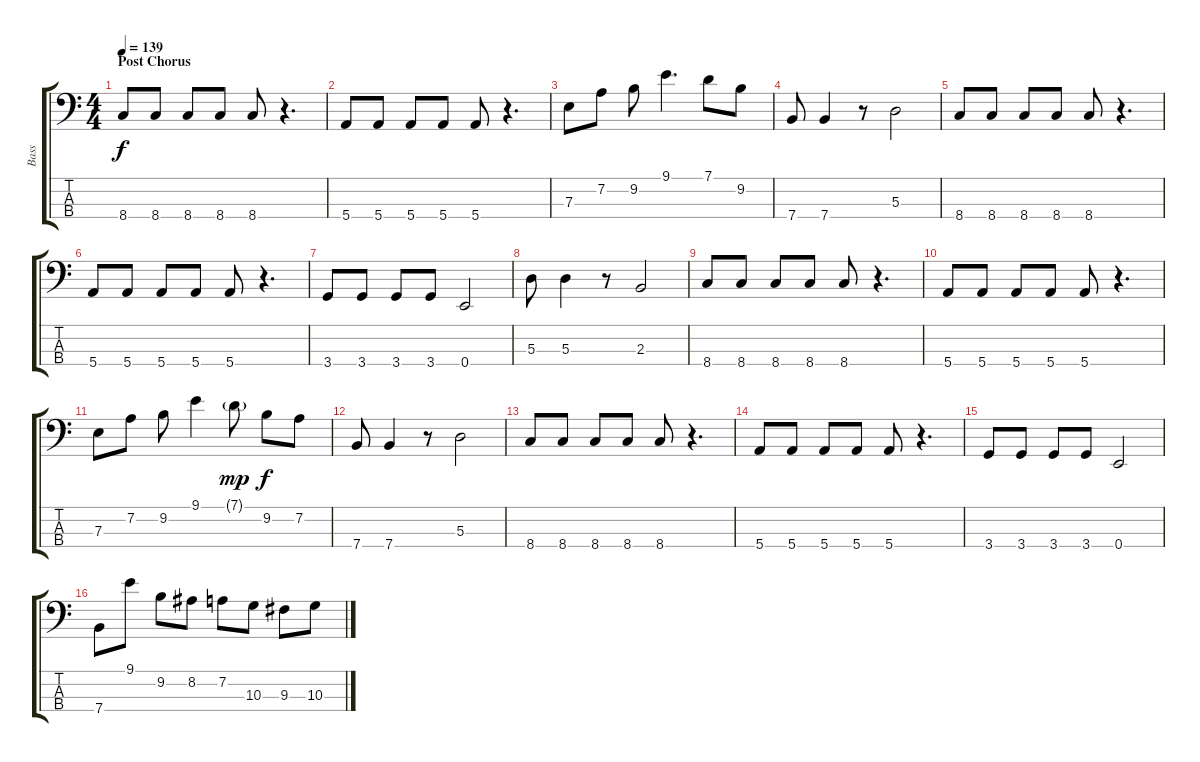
\track ("Bass" "Bass") {instrument acousticbass}
\staff {score tabs}
\tuning (G2 D2 A1 E1) {hide}
\ts (4 4)
\section ("" "Post Chorus")
\tempo 139
\clef f4
\ks c
8.4.8{dy f} 8.4.8 8.4.8 8.4.8 8.4.8 r.4{d} |
5.4.8 5.4.8 5.4.8 5.4.8 5.4.8 r.4{d} |
7.3.8 7.2.8 9.2.8 9.1.4{d} 7.1.8 9.2.8 |
7.4.8 7.4.4 r.8 5.3.2 |
8.4.8 8.4.8 8.4.8 8.4.8 8.4.8 r.4{d} |
5.4.8 5.4.8 5.4.8 5.4.8 5.4.8 r.4{d} |
3.4.8 3.4.8 3.4.8 3.4.8 0.4.2 |
5.3.8 5.3.4 r.8 2.3.2 |
8.4.8 8.4.8 8.4.8 8.4.8 8.4.8 r.4{d} |
5.4.8 5.4.8 5.4.8 5.4.8 5.4.8 r.4{d} |
7.3.8 7.2.8 9.2.8 9.1.4 7.1{g}.8{dy mp} 9.2.8{dy f} 7.2.8 |
7.4.8 7.4.4 r.8 5.3.2 |
8.4.8 8.4.8 8.4.8 8.4.8 8.4.8 r.4{d} |
5.4.8 5.4.8 5.4.8 5.4.8 5.4.8 r.4{d} |
3.4.8 3.4.8 3.4.8 3.4.8 0.4.2 |
7.4.8 9.1.8 9.2.8 8.2.8 7.2.8 10.3.8 9.3.8 10.3.8
